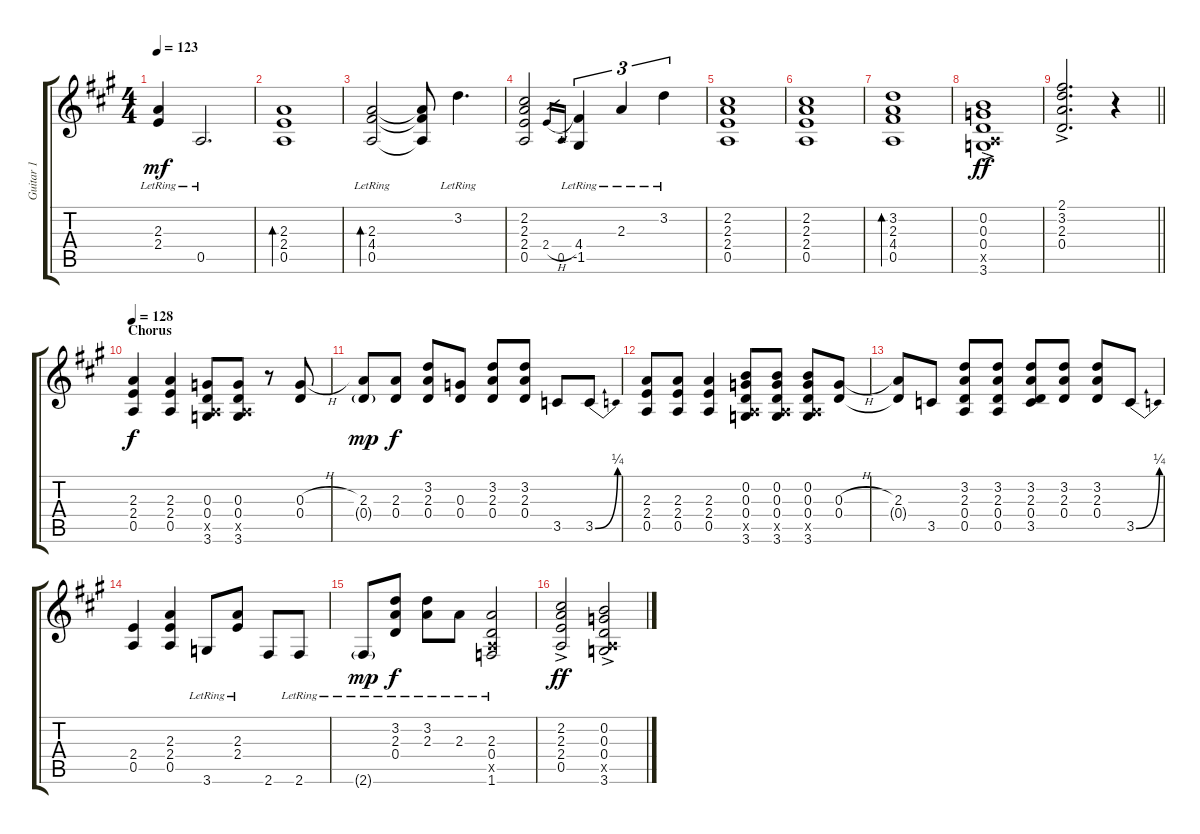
\track ("Guitar 1" "Guitar 1") {instrument electricguitarclean}
\staff {score tabs}
\tuning (E4 B3 G3 D3 A2 E2) {hide}
\ts (4 4)
\tempo 123
\clef g2
\ks a
(2.3{lr} 2.4{lr}).4{dy mf} 0.5{lr}.2{d} |
(2.3 2.4 0.5).1{bd 30} |
(2.3{lr} 4.4{lr} 0.5{lr}).2{bd 30} (2.3{t} 4.4{t} 0.5{t}).8 3.2{lr}.4{d} |
(2.2 2.3 2.4 0.5).2 2.4{h}.16{gr} 0.5.16{gr} (4.4{lr} -1.5).4{tu (3 2)} 2.3{lr}.4{tu (3 2)} 3.2{lr}.4{tu (3 2)} |
(2.2 2.3 2.4 0.5).1 |
(2.2 2.3 2.4 0.5).1 |
(3.2 2.3 4.4 0.5).1{bd 30} |
(0.2{ac} 0.3{ac} 0.4{ac} 0.5{ac x} 3.6{ac}).1{dy ff} |
\barLineRight lightlight
(2.1{ac} 3.2{ac} 2.3{ac} 0.4{ac}).2{d} r.4 |
\section ("" "Chorus")
\tempo 128
(2.3 2.4 0.5).4{dy f} (2.3 2.4 0.5).4 (0.3 0.4 0.5{x} 3.6).8 (0.3 0.4 0.5{x} 3.6).8 r.8 (0.3{h} 0.4).8 |
(2.3 0.4{g}).8{dy mp} (2.3 0.4).8{dy f} (3.2 2.3 0.4).8 (0.3 0.4).8 (3.2 2.3 0.4).8 (3.2 2.3 0.4).8 3.5.8 3.5{be (bend 0 0 60 1)}.8 |
(2.3 2.4 0.5).8 (2.3 2.4 0.5).8 (2.3 2.4 0.5).4 (0.2 0.3 0.4 0.5{x} 3.6).8 (0.2 0.3 0.4 0.5{x} 3.6).8 (0.2 0.3 0.4 0.5{x} 3.6).8 (0.3{h} 0.4).8 |
(2.3 0.4{t}).8 3.5.8 (3.2 2.3 0.4 0.5).8 (3.2 2.3 0.4 0.5).8 (3.2 2.3 0.4 3.5).8 (3.2 2.3 0.4).8 (3.2 2.3 0.4).8 3.5{be (bend 0 0 60 1)}.8 |
(2.4 0.5).4 (2.3 2.4 0.5).4 3.6{lr}.8 (2.3{lr} 2.4{lr}).8 2.6.8 2.6{lr}.8 |
2.6{g lr}.8{dy mp} (3.2{lr} 2.3{lr} 0.4{lr}).8{dy f} (3.2{lr} 2.3{lr}).8 2.3{lr}.8 (2.3{lr} 0.4{lr} 0.5{x} 1.6{lr}).2 |
(2.2{ac} 2.3{ac} 2.4{ac} 0.5{ac}).2{dy ff} (0.2{ac} 0.3{ac} 0.4{ac} 0.5{ac x} 3.6{ac}).2
